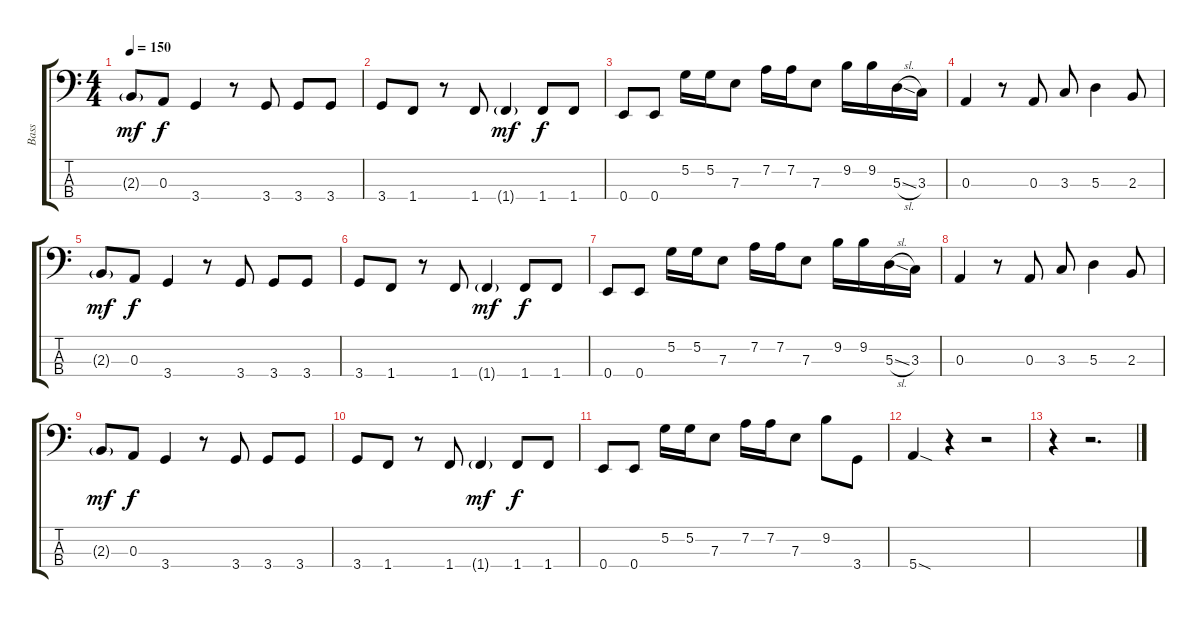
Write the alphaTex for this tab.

\track ("Bass" "Bass") {instrument electricbassfinger}
\staff {score tabs}
\tuning (G2 D2 A1 E1) {hide}
\ts (4 4)
\tempo 150
\clef f4
\ks c
2.3{g}.8{dy mf} 0.3.8{dy f} 3.4.4 r.8 3.4.8 3.4.8 3.4.8 |
3.4.8 1.4.8 r.8 1.4.8 1.4{g}.4{dy mf} 1.4.8{dy f} 1.4.8 |
0.4.8 0.4.8 5.2.16 5.2.16 7.3.8 7.2.16 7.2.16 7.3.8 9.2.16 9.2.16 5.3{sl}.16 3.3.16 |
0.3.4 r.8 0.3.8 3.3.8 5.3.4 2.3.8 |
2.3{g}.8{dy mf} 0.3.8{dy f} 3.4.4 r.8 3.4.8 3.4.8 3.4.8 |
3.4.8 1.4.8 r.8 1.4.8 1.4{g}.4{dy mf} 1.4.8{dy f} 1.4.8 |
0.4.8 0.4.8 5.2.16 5.2.16 7.3.8 7.2.16 7.2.16 7.3.8 9.2.16 9.2.16 5.3{sl}.16 3.3.16 |
0.3.4 r.8 0.3.8 3.3.8 5.3.4 2.3.8 |
2.3{g}.8{dy mf} 0.3.8{dy f} 3.4.4 r.8 3.4.8 3.4.8 3.4.8 |
3.4.8 1.4.8 r.8 1.4.8 1.4{g}.4{dy mf} 1.4.8{dy f} 1.4.8 |
0.4.8 0.4.8 5.2.16 5.2.16 7.3.8 7.2.16 7.2.16 7.3.8 9.2.8 3.4.8 |
5.4{sod}.4 r.4 r.2 |
r.4 r.2{d}
